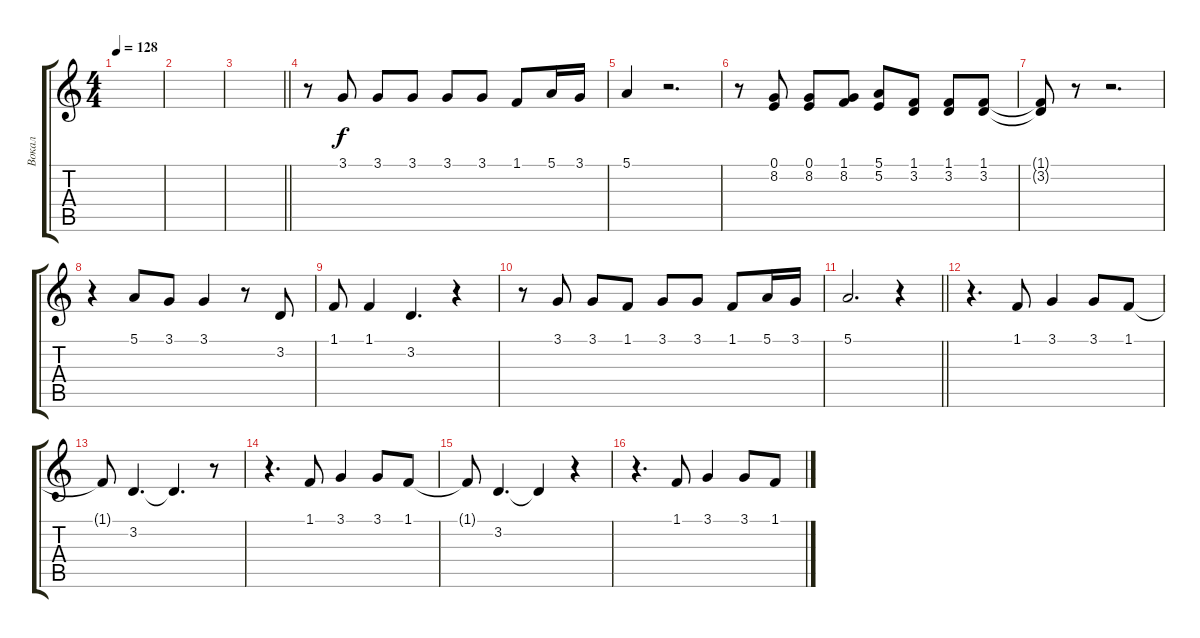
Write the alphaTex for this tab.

\track ("Вокал" "Вокал") {instrument oboe}
\staff {score tabs}
\tuning (E4 B3 G3 D3 A2 E2) {hide}
\ts (4 4)
\tempo 128
\clef g2
\ks c
|
|
\barLineRight lightlight
|
r.8 3.1.8 3.1.8 3.1.8 3.1.8 3.1.8 1.1.8 5.1.16 3.1.16 |
5.1.4 r.2{d} |
r.8 (0.1 8.2).8 (0.1 8.2).8 (1.1 8.2).8 (5.1 5.2).8 (1.1 3.2).8 (1.1 3.2).8 (1.1 3.2).8 |
(1.1{t} 3.2{t}).8 r.8 r.2{d} |
r.4 5.1.8 3.1.8 3.1.4 r.8 3.2.8 |
1.1.8 1.1.4 3.2.4{d} r.4 |
r.8 3.1.8 3.1.8 1.1.8 3.1.8 3.1.8 1.1.8 5.1.16 3.1.16 |
\barLineRight lightlight
5.1.2{d} r.4 |
r.4{d} 1.1.8 3.1.4 3.1.8 1.1.8 |
1.1{t}.8 3.2.4{d} 3.2{t}.4{d} r.8 |
r.4{d} 1.1.8 3.1.4 3.1.8 1.1.8 |
1.1{t}.8 3.2.4{d} 3.2{t}.4 r.4 |
r.4{d} 1.1.8 3.1.4 3.1.8 1.1.8
